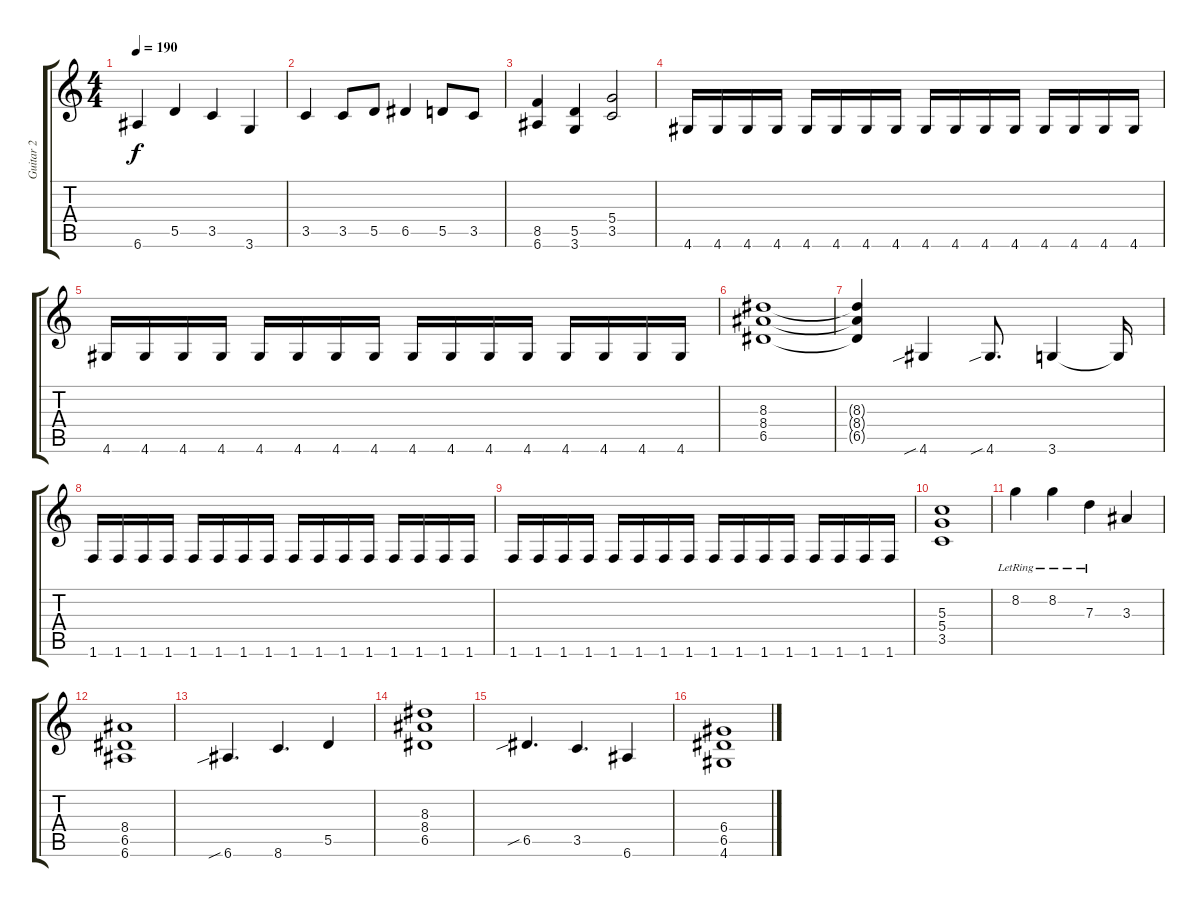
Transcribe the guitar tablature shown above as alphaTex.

\track ("Guitar 2" "Guitar 2") {instrument distortionguitar}
\staff {score tabs}
\tuning (E4 B3 G3 D3 A2 E2) {hide}
\ts (4 4)
\tempo 190
\clef g2
\ks c
6.6.4{dy f} 5.5.4 3.5.4 3.6.4 |
3.5.4 3.5.8 5.5.8 6.5.4 5.5.8 3.5.8 |
(8.5 6.6).4 (5.5 3.6).4 (5.4 3.5).2 |
4.6.16 4.6.16 4.6.16 4.6.16 4.6.16 4.6.16 4.6.16 4.6.16 4.6.16 4.6.16 4.6.16 4.6.16 4.6.16 4.6.16 4.6.16 4.6.16 |
4.6.16 4.6.16 4.6.16 4.6.16 4.6.16 4.6.16 4.6.16 4.6.16 4.6.16 4.6.16 4.6.16 4.6.16 4.6.16 4.6.16 4.6.16 4.6.16 |
(8.3 8.4 6.5).1 |
(8.3{t} 8.4{t} 6.5{t}).4 4.6{sib}.4 4.6{sib}.8{d} 3.6.4 3.6{t}.16 |
1.6.16 1.6.16 1.6.16 1.6.16 1.6.16 1.6.16 1.6.16 1.6.16 1.6.16 1.6.16 1.6.16 1.6.16 1.6.16 1.6.16 1.6.16 1.6.16 |
1.6.16 1.6.16 1.6.16 1.6.16 1.6.16 1.6.16 1.6.16 1.6.16 1.6.16 1.6.16 1.6.16 1.6.16 1.6.16 1.6.16 1.6.16 1.6.16 |
(5.3 5.4 3.5).1 |
8.2{lr}.4 8.2{lr}.4 7.3{lr}.4 3.3.4 |
(8.4 6.5 6.6).1 |
6.6{sib}.4{d} 8.6.4{d} 5.5.4 |
(8.3 8.4 6.5).1 |
6.5{sib}.4{d} 3.5.4{d} 6.6.4 |
(6.4 6.5 4.6).1
